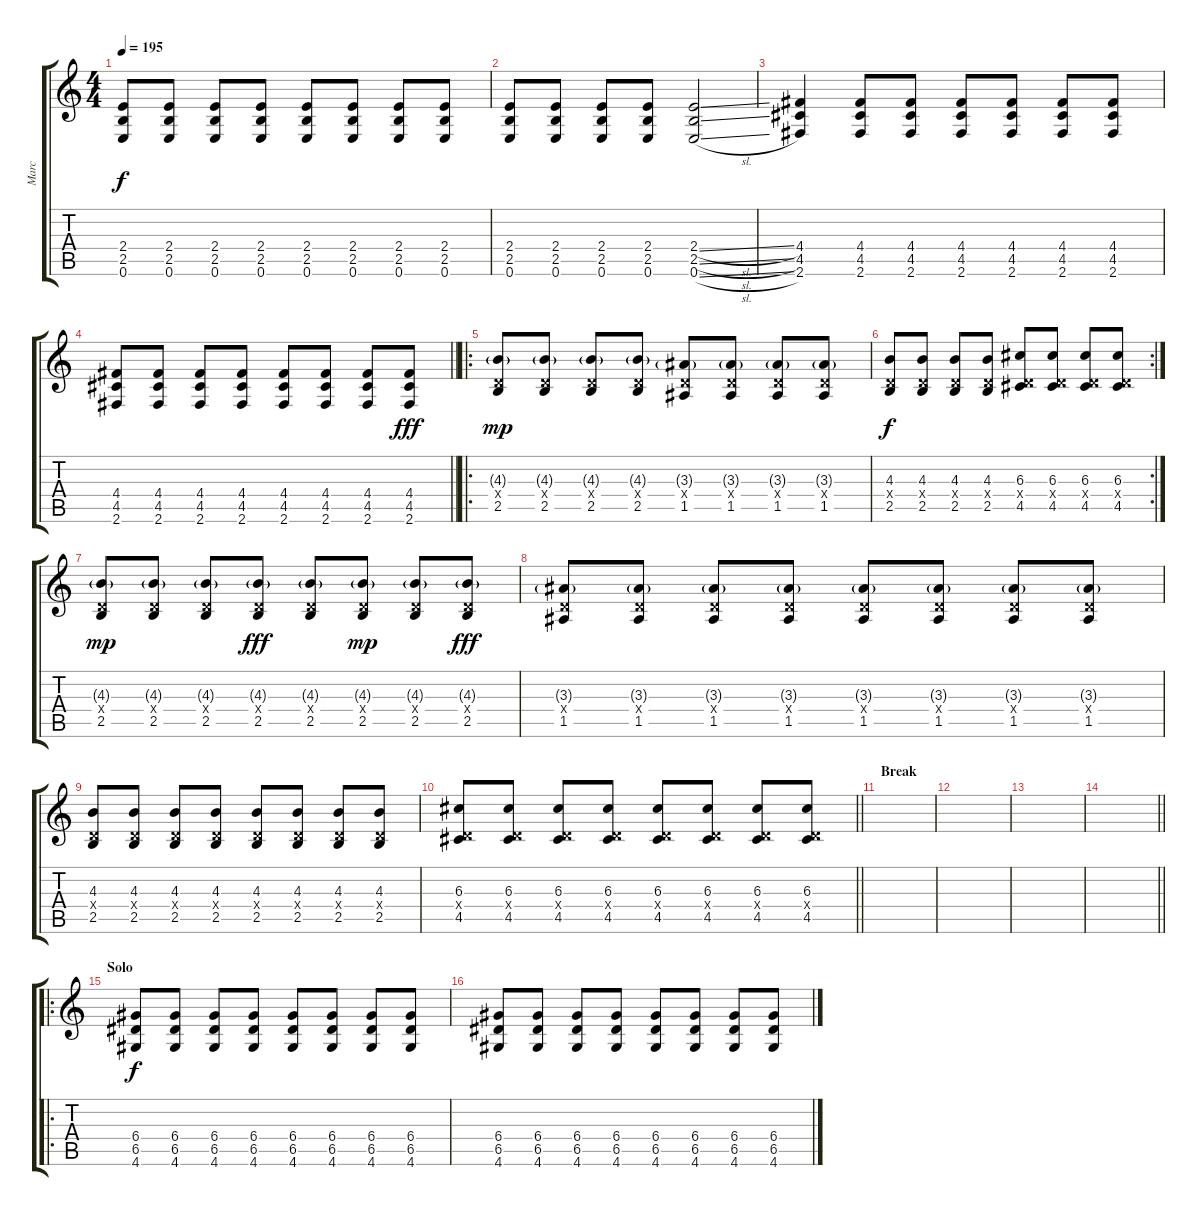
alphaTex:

\track ("Marc" "Marc") {instrument distortionguitar}
\staff {score tabs}
\tuning (E4 B3 G3 D3 A2 E2) {hide}
\ts (4 4)
\tempo 195
\clef g2
\ks c
(2.4 2.5 0.6).8{dy f} (2.4 2.5 0.6).8 (2.4 2.5 0.6).8 (2.4 2.5 0.6).8 (2.4 2.5 0.6).8 (2.4 2.5 0.6).8 (2.4 2.5 0.6).8 (2.4 2.5 0.6).8 |
(2.4 2.5 0.6).8 (2.4 2.5 0.6).8 (2.4 2.5 0.6).8 (2.4 2.5 0.6).8 (2.4{sl} 2.5{sl} 0.6{sl}).2 |
(4.4 4.5 2.6).4 (4.4 4.5 2.6).8 (4.4 4.5 2.6).8 (4.4 4.5 2.6).8 (4.4 4.5 2.6).8 (4.4 4.5 2.6).8 (4.4 4.5 2.6).8 |
\barLineRight lightlight
(4.4 4.5 2.6).8 (4.4 4.5 2.6).8 (4.4 4.5 2.6).8 (4.4 4.5 2.6).8 (4.4 4.5 2.6).8 (4.4 4.5 2.6).8 (4.4 4.5 2.6).8 (4.4 4.5 2.6).8{dy fff} |
\ro
(4.3{g} 0.4{x} 2.5).8{dy mp} (4.3{g} 0.4{x} 2.5).8 (4.3{g} 0.4{x} 2.5).8 (4.3{g} 0.4{x} 2.5).8 (3.3{g} 0.4{x} 1.5).8 (3.3{g} 0.4{x} 1.5).8 (3.3{g} 0.4{x} 1.5).8 (3.3{g} 0.4{x} 1.5).8 |
\rc 2
(4.3 0.4{x} 2.5).8{dy f} (4.3 0.4{x} 2.5).8 (4.3 0.4{x} 2.5).8 (4.3 0.4{x} 2.5).8 (6.3 0.4{x} 4.5).8 (6.3 0.4{x} 4.5).8 (6.3 0.4{x} 4.5).8 (6.3 0.4{x} 4.5).8 |
(4.3{g} 0.4{x} 2.5).8{dy mp} (4.3{g} 0.4{x} 2.5).8 (4.3{g} 0.4{x} 2.5).8 (4.3{g} 0.4{x} 2.5).8{dy fff} (4.3{g} 0.4{x} 2.5).8 (4.3{g} 0.4{x} 2.5).8{dy mp} (4.3{g} 0.4{x} 2.5).8 (4.3{g} 0.4{x} 2.5).8{dy fff} |
(3.3{g} 0.4{x} 1.5).8 (3.3{g} 0.4{x} 1.5).8 (3.3{g} 0.4{x} 1.5).8 (3.3{g} 0.4{x} 1.5).8 (3.3{g} 0.4{x} 1.5).8 (3.3{g} 0.4{x} 1.5).8 (3.3{g} 0.4{x} 1.5).8 (3.3{g} 0.4{x} 1.5).8 |
(4.3 0.4{x} 2.5).8 (4.3 0.4{x} 2.5).8 (4.3 0.4{x} 2.5).8 (4.3 0.4{x} 2.5).8 (4.3 0.4{x} 2.5).8 (4.3 0.4{x} 2.5).8 (4.3 0.4{x} 2.5).8 (4.3 0.4{x} 2.5).8 |
\barLineRight lightlight
(6.3 0.4{x} 4.5).8 (6.3 0.4{x} 4.5).8 (6.3 0.4{x} 4.5).8 (6.3 0.4{x} 4.5).8 (6.3 0.4{x} 4.5).8 (6.3 0.4{x} 4.5).8 (6.3 0.4{x} 4.5).8 (6.3 0.4{x} 4.5).8 |
\section ("" "Break")
|
|
|
\barLineRight lightlight
|
\ro
\section ("" "Solo")
(6.4 6.5 4.6).8{dy f volume 11} (6.4 6.5 4.6).8 (6.4 6.5 4.6).8 (6.4 6.5 4.6).8 (6.4 6.5 4.6).8 (6.4 6.5 4.6).8 (6.4 6.5 4.6).8 (6.4 6.5 4.6).8 |
(6.4 6.5 4.6).8 (6.4 6.5 4.6).8 (6.4 6.5 4.6).8 (6.4 6.5 4.6).8 (6.4 6.5 4.6).8 (6.4 6.5 4.6).8 (6.4 6.5 4.6).8 (6.4 6.5 4.6).8
